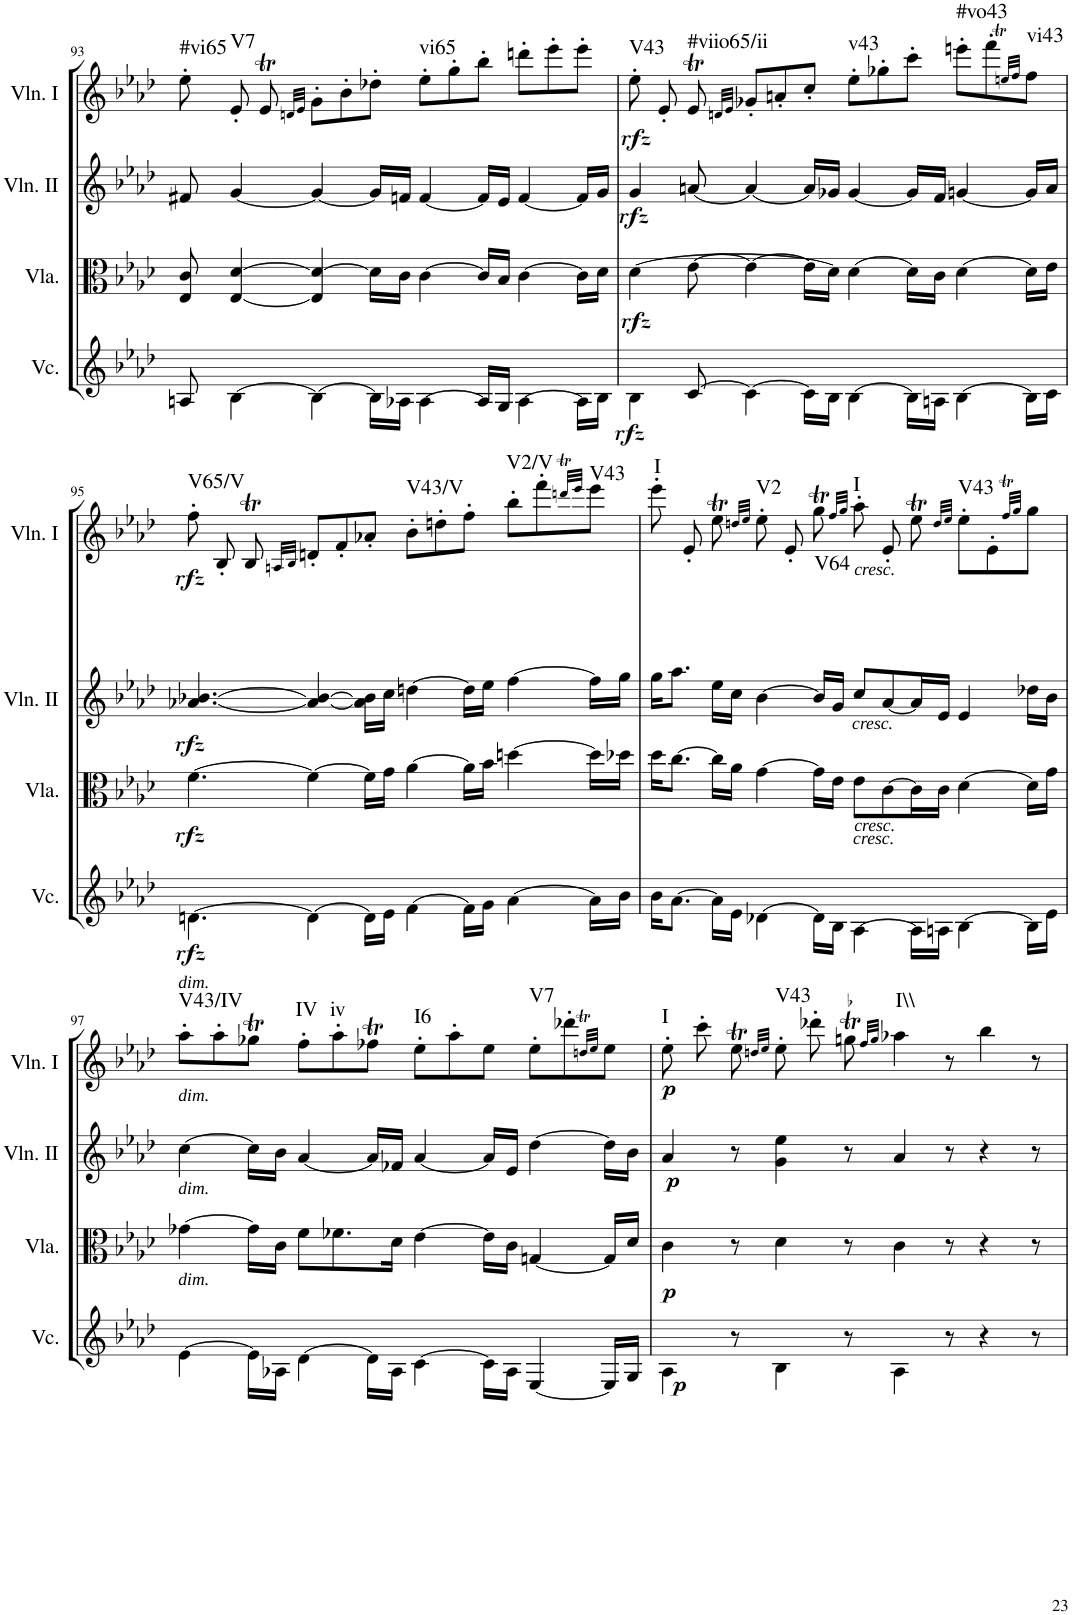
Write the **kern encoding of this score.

**kern	**dynam	**kern	**dynam	**kern	**dynam	**harte	**kern	**dynam	**harte
*part4	*part4	*part3	*part3	*part2	*part2	*part2	*part1	*part1	*part1
*staff4	*staff4	*staff3	*staff3	*staff2	*staff2	*	*staff1	*staff1	*
*I"Violoncello	*	*I"Viola	*	*I"Violin II	*	*	*I"Violin I	*	*
*I'Vc.	*	*I'Vla.	*	*I'Vln. II	*	*	*I'Vln. I	*	*
!!LO:PB:g=z
*clefG2	*	*clefC3	*	*clefG2	*	*	*clefG2	*	*
*k[f#c#g#d#]	*	*k[f#c#g#d#]	*	*k[f#c#g#d#]	*	*	*k[f#c#g#d#]	*	*
*E:	*	*E:	*	*E:	*	*	*E:	*	*
*M12/8	*	*M12/8	*	*M12/8	*	*	*M12/8	*	*
=93	=93	=93	=93	=93	=93	=93	=93	=93	=93
!	!	!	!	!	!	!	!	!	!LO:H:kt=#vi65
8An/	.	8E-/ 8c/	.	8f#X/	.	.	8ee-'\	.	N
!	!	!	!	!	!	!	!	!	!LO:H:kt=V7
[4B-\	.	[4E-/ [4d-/	.	[4g/	.	.	8e-'/	.	N
.	.	.	.	.	.	.	8e-T/	.	.
.	.	.	.	.	.	.	32qdn/LLL	.	.
.	.	.	.	.	.	.	32qe-/JJJ	.	.
4B-\_	.	4E-/] 4d-/_	.	4g/_	.	.	8g'\L	.	.
.	.	.	.	.	.	.	8b-'\	.	.
16B-\LL]	.	16d-\LL]	.	16g/LL]	.	.	8dd-X'\J	.	.
16A-X\JJ	.	16c\JJ	.	16fn/JJ	.	.	.	.	.
!	!	!	!	!	!	!	!	!	!LO:H:kt=vi65
[4A-\	.	[4c\	.	[4f/	.	.	8ee-'\L	.	N
.	.	.	.	.	.	.	8gg'\	.	.
16A-/LL]	.	16c/LL]	.	16f/LL]	.	.	8bb-'\J	.	.
16G/JJ	.	16B-/JJ	.	16e-/JJ	.	.	.	.	.
[4A-\	.	[4c\	.	[4f/	.	.	8dddn'\L	.	.
.	.	.	.	.	.	.	8eee-'\	.	.
16A-\LL]	.	16c\LL]	.	16f/LL]	.	.	8eee-'\J	.	.
16B-\JJ	.	16d-\JJ	.	16g/JJ	.	.	.	.	.
=94	=94	=94	=94	=94	=94	=94	=94	=94	=94
!	!LO:DY:b	!	!LO:DY:b	!	!LO:DY:b	!	!	!LO:DY:b	!LO:H:kt=V43
4B-\	rfz	[4d-\	rfz	4g/	rfz	.	8ee-'\	rfz	N
.	.	.	.	.	.	.	8e-'/	.	.
!	!	!	!	!	!	!	!	!	!LO:H:kt=#viio65/ii
[8c/	.	[8e-\	.	[8an/	.	.	8e-T/	.	N
.	.	.	.	.	.	.	32qdn/LLL	.	.
.	.	.	.	.	.	.	32qe-/JJJ	.	.
4c\_	.	4e-\_	.	4a/_	.	.	8g-X'/L	.	.
.	.	.	.	.	.	.	8an'/	.	.
16c\LL]	.	16e-\LL]	.	16a/LL]	.	.	8cc'/J	.	.
16B-\JJ	.	16d-\JJ]	.	16g-X/JJ	.	.	.	.	.
!	!	!	!	!	!	!	!	!	!LO:H:kt=v43
[4B-\	.	[4d-\	.	[4g-/	.	.	8ee-'\L	.	N
.	.	.	.	.	.	.	8gg-X'\	.	.
16B-\LL]	.	16d-\LL]	.	16g-/LL]	.	.	8ccc'\J	.	.
16An\JJ	.	16c\JJ	.	16f/JJ	.	.	.	.	.
!	!	!	!	!	!	!	!	!	!LO:H:kt=#vo43
[4B-\	.	[4d-\	.	[4gn/	.	.	8eeen'\L	.	N
.	.	.	.	.	.	.	8fff'\	.	.
.	.	.	.	.	.	.	32qeen>/LLL	.	.
.	.	.	.	.	.	.	32qff/JJJ	.	.
!	!	!	!	!	!	!	!	!	!LO:H:kt=vi43
16B-\LL]	.	16d-\LL]	.	16g/LL]	.	.	8ff\J	.	N
16c\JJ	.	16e-\JJ	.	16a/JJ	.	.	.	.	.
!!LO:LB:g=z
=95	=95	=95	=95	=95	=95	=95	=95	=95	=95
!	!LO:DY:b	!	!LO:DY:b	!	!LO:DY:b	!	!	!LO:DY:b	!LO:H:kt=V65/V
[4.dn\	rfz	[4.f\	rfz	[4.a-X/ [4.b-X/	rfz	.	8ff'\	rfz	N
.	.	.	.	.	.	.	8B-'/	.	.
.	.	.	.	.	.	.	8B-T/	.	.
.	.	.	.	.	.	.	32qAn/LLL	.	.
.	.	.	.	.	.	.	32qB-/JJJ	.	.
4d\_	.	4f\_	.	4a-/_ 4b-/_	.	.	8dn'/L	.	.
.	.	.	.	.	.	.	8f'/	.	.
16d\LL]	.	16f\LL]	.	16a-\] 16b-\]LL	.	.	8a-X'/J	.	.
16e-\JJ	.	16g\JJ	.	16cc\JJ	.	.	.	.	.
!	!	!	!	!	!	!	!	!	!LO:H:kt=V43/V
[4f\	.	[4a-\	.	[4ddn\	.	.	8b-'\L	.	N
.	.	.	.	.	.	.	8ddn'\	.	.
16f\LL]	.	16a-\LL]	.	16dd\LL]	.	.	8ff'\J	.	.
16g\JJ	.	16b-\JJ	.	16ee-\JJ	.	.	.	.	.
!	!	!	!	!	!	!	!	!	!LO:H:kt=V2/V
[4a-\	.	[4ddn\	.	[4ff\	.	.	8bb-'\L	.	N
.	.	.	.	.	.	.	8fff'\	.	.
.	.	.	.	.	.	.	32qdddn>/LLL	.	.
.	.	.	.	.	.	.	32qeee-/JJJ	.	.
!	!	!	!	!	!	!	!	!	!LO:H:kt=V43
16a-\LL]	.	16dd\LL]	.	16ff\LL]	.	.	8eee-\J	.	N
16b-\JJ	.	16dd-X\JJ	.	16gg\JJ	.	.	.	.	.
=96	=96	=96	=96	=96	=96	=96	=96	=96	=96
!	!	!	!	!	!	!	!	!	!LO:H:kt=I
16b-\KL	.	16dd-\KL	.	16gg\KL	.	.	8eee-'\	.	N
[8.a-\J	.	[8.cc\J	.	8.aa-\J	.	.	.	.	.
.	.	.	.	.	.	.	8e-'/	.	.
16a-\LL]	.	16cc\LL]	.	16ee-\LL	.	.	8ee-T\	.	.
16e-\JJ	.	16a-\JJ	.	16cc\JJ	.	.	.	.	.
.	.	.	.	.	.	.	32qddn/LLL	.	.
.	.	.	.	.	.	.	32qee-/JJJ	.	.
!	!	!	!	!	!	!	!	!	!LO:H:kt=V2
[4d-X\	.	[4g\	.	[4b-\	.	.	8ee-'\	.	N
.	.	.	.	.	.	.	8e-'/	.	.
16d-\LL]	.	16g\LL]	.	16b-/LL]	.	.	8ggT\	.	.
!	!	!	!	!	!	!LO:H:kt=V64	!	!	!
16B-\JJ	.	16e-\JJ	.	16g/JJ	.	N	.	.	.
.	.	.	.	.	.	.	32qff/LLL	.	.
.	.	.	.	.	.	.	32qgg/JJJ	.	.
!	!	!	!	!	!	!	!LO:TX:b:i:t=cresc.	!	!
!	!	!	!	!LO:TX:b:i:t=cresc.	!	!	!	!	!
!	!	!LO:TX:b:i:t=cresc.	!	!	!	!	!	!	!
!LO:TX:a:i:t=cresc.	!	!	!	!	!	!	!	!	!LO:H:kt=I
[4A-\	.	8e-\L	.	8cc/L	.	.	8aa-'\	.	N
.	.	[8c\	.	[8a-/	.	.	8e-'/	.	.
16A-\LL]	.	16c\L]	.	16a-/L]	.	.	8ee-T\	.	.
16An\JJ	.	16c\JJ	.	16e-/JJ	.	.	.	.	.
.	.	.	.	.	.	.	32qdd/LLL	.	.
.	.	.	.	.	.	.	32qee-/JJJ	.	.
!	!	!	!	!	!	!	!	!	!LO:H:kt=V43
[4B-\	.	[4d-\	.	4e-/	.	.	8ee-'\L	.	N
.	.	.	.	.	.	.	8e-'\	.	.
.	.	.	.	.	.	.	32qff>/LLL	.	.
.	.	.	.	.	.	.	32qgg/JJJ	.	.
16B-\LL]	.	16d-\LL]	.	16dd-X\LL	.	.	8gg\J	.	.
16e-\JJ	.	16g\JJ	.	16b-\JJ	.	.	.	.	.
!!LO:LB:g=z
=97	=97	=97	=97	=97	=97	=97	=97	=97	=97
!	!	!	!	!	!	!	!LO:TX:a:i:t=dim.	!	!
!	!	!	!	!LO:TX:a:i:t=dim.	!	!	!	!	!
!	!	!LO:TX:a:i:t=dim.	!	!	!	!	!	!	!
!LO:TX:a:i:t=dim.	!	!	!	!	!	!	!	!	!LO:H:kt=V43/IV
[4e-\	.	[4g-X\	.	[4cc\	.	.	8aa-'\L	.	N
.	.	.	.	.	.	.	8aa-'\	.	.
16e-\LL]	.	16g-\LL]	.	16cc\LL]	.	.	8gg-XT\J	.	.
16A-X\JJ	.	16c\JJ	.	16b-\JJ	.	.	.	.	.
!	!	!	!	!	!	!	!	!	!LO:H:kt=IV
[4d-\	.	8f\L	.	[4a-/	.	.	8ff'\L	.	N
!	!	!	!	!	!	!	!	!	!LO:H:kt=iv
.	.	8.f-X\	.	.	.	.	8aa-'\	.	N
16d-\LL]	.	.	.	16a-/LL]	.	.	8ff-XT\J	.	.
16A-\JJ	.	16d-\Jk	.	16f-X/JJ	.	.	.	.	.
!	!	!	!	!	!	!	!	!	!LO:H:kt=I6
[4c\	.	[4e-\	.	[4a-/	.	.	8ee-'\L	.	N
.	.	.	.	.	.	.	8aa-'\	.	.
16c\LL]	.	16e-\LL]	.	16a-/LL]	.	.	8ee-\J	.	.
16A-\JJ	.	16c\JJ	.	16e-/JJ	.	.	.	.	.
!	!	!	!	!	!	!	!	!	!LO:H:kt=V7
[4E-/	.	[4Gn/	.	[4dd-\	.	.	8ee-'\L	.	N
.	.	.	.	.	.	.	8ddd-X'\	.	.
.	.	.	.	.	.	.	32qddn>/LLL	.	.
.	.	.	.	.	.	.	32qee-/JJJ	.	.
16E-/LL]	.	16G/LL]	.	16dd-\LL]	.	.	8ee-\J	.	.
16G/JJ	.	16d-/JJ	.	16b-\JJ	.	.	.	.	.
=98	=98	=98	=98	=98	=98	=98	=98	=98	=98
!	!LO:DY:b	!	!LO:DY:b	!	!LO:DY:b	!	!	!LO:DY:b	!LO:H:kt=I
4A-\	p	4c\	p	4a-/	p	.	8ee-'\	p	N
.	.	.	.	.	.	.	8ccc'\	.	.
8r	.	8r	.	8r	.	.	8ee-T\	.	.
.	.	.	.	.	.	.	32qddn/LLL	.	.
.	.	.	.	.	.	.	32qee-/JJJ	.	.
!	!	!	!	!	!	!	!	!	!LO:H:kt=V43
4B-\	.	4d-\	.	4g\ 4ee-\	.	.	8ee-'\	.	N
.	.	.	.	.	.	.	8ddd-X'\	.	.
!	!	!	!	!	!	!	!LO:TR:acc=-	!	!
8r	.	8r	.	8r	.	.	8ggnt\	.	.
.	.	.	.	.	.	.	32qff/LLL	.	.
.	.	.	.	.	.	.	32qgg/JJJ	.	.
!	!	!	!	!	!	!	!	!	!LO:H:kt=I\\
4A-\	.	4c\	.	4a-/	.	.	4aa-X\	.	N
8r	.	8r	.	8r	.	.	8r	.	.
4r	.	4r	.	4r	.	.	4bb-\	.	.
8r	.	8r	.	8r	.	.	8r	.	.
=	=	=	=	=	=	=	=	=	=
*-	*-	*-	*-	*-	*-	*-	*-	*-	*-
